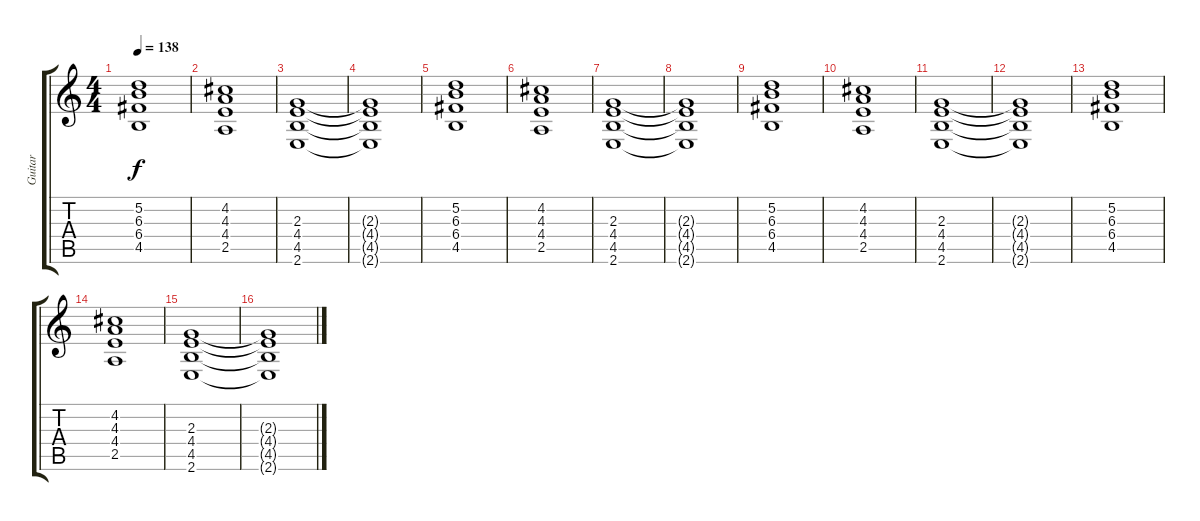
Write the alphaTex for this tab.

\track ("Guitar" "Guitar") {instrument distortionguitar}
\staff {score tabs}
\tuning (D4 A3 F3 C3 G2 D2) {hide}
\ts (4 4)
\tempo 138
\clef g2
\ks c
(5.2 6.3 6.4 4.5).1{dy f} |
(4.2 4.3 4.4 2.5).1 |
(2.3 4.4 4.5 2.6).1 |
(2.3{t} 4.4{t} 4.5{t} 2.6{t}).1 |
(5.2 6.3 6.4 4.5).1 |
(4.2 4.3 4.4 2.5).1 |
(2.3 4.4 4.5 2.6).1 |
(2.3{t} 4.4{t} 4.5{t} 2.6{t}).1 |
(5.2 6.3 6.4 4.5).1 |
(4.2 4.3 4.4 2.5).1 |
(2.3 4.4 4.5 2.6).1 |
(2.3{t} 4.4{t} 4.5{t} 2.6{t}).1 |
(5.2 6.3 6.4 4.5).1 |
(4.2 4.3 4.4 2.5).1 |
(2.3 4.4 4.5 2.6).1 |
(2.3{t} 4.4{t} 4.5{t} 2.6{t}).1
